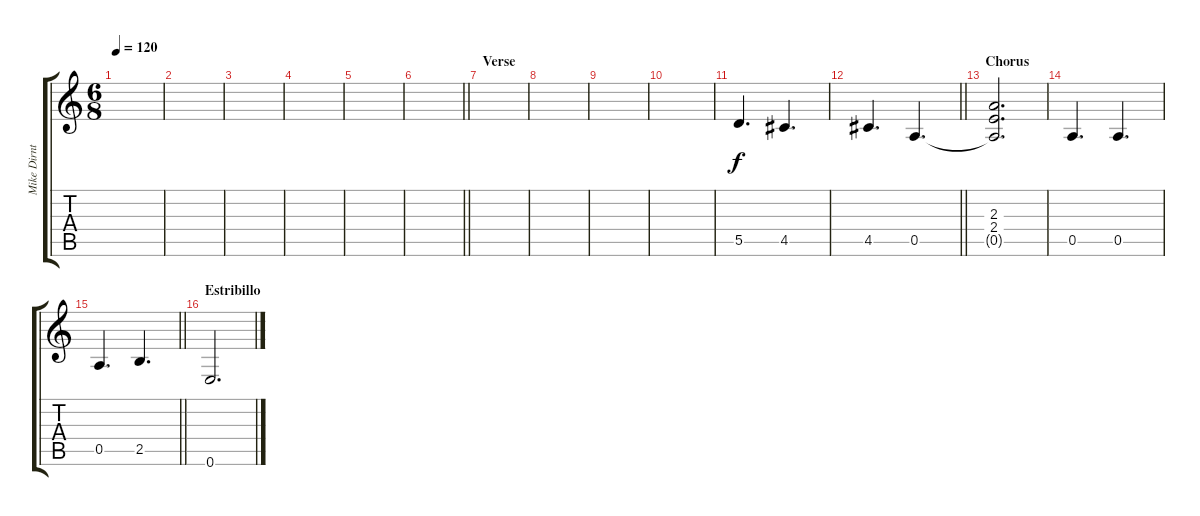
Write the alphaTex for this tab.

\track ("Mike Dirnt Bass" "Mike Dirnt") {instrument electricbasspick}
\staff {score tabs}
\tuning (E4 B3 G3 D3 A2 E2) {hide}
\ts (6 8)
\tempo 120
\clef g2
\ks c
|
|
|
|
|
\barLineRight lightlight
|
\section ("" "Verse")
|
|
|
|
5.5.4{d} 4.5.4{d} |
\barLineRight lightlight
4.5.4{d} 0.5.4{d} |
\section ("" "Chorus")
(2.3 2.4 0.5{t}).2{d} |
0.5.4{d} 0.5.4{d} |
\barLineRight lightlight
0.5.4{d} 2.5.4{d} |
\section ("" "Estribillo")
0.6.2{d}
